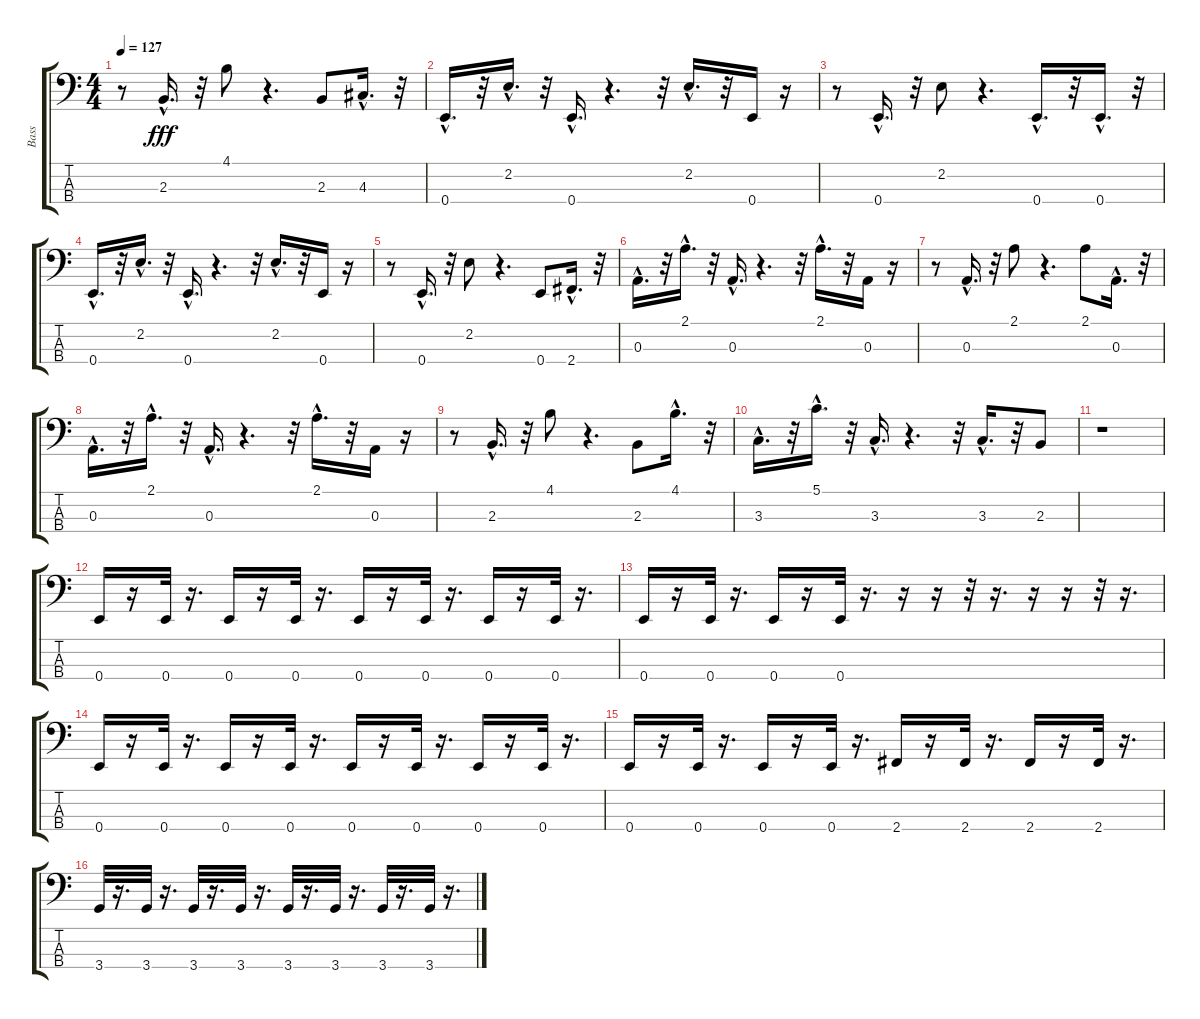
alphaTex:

\track (" Bass" " Bass") {instrument slapbass2}
\staff {score tabs}
\tuning (G2 D2 A1 E1) {hide}
\ts (4 4)
\tempo 127
\clef f4
\ks c
r.8{dy fff} 2.3{hac}.16{d} r.32 4.1.8 r.4{d} 2.3.8 4.3{hac}.16{d} r.32 |
0.4{hac}.16{d} r.32 2.2{hac}.16{d} r.32 0.4{hac}.16{d} r.4{d} r.32 2.2{hac}.16{d} r.32 0.4.16 r.16 |
r.8 0.4{hac}.16{d} r.32 2.2.8 r.4{d} 0.4{hac}.16{d} r.32 0.4{hac}.16{d} r.32 |
0.4{hac}.16{d} r.32 2.2{hac}.16{d} r.32 0.4{hac}.16{d} r.4{d} r.32 2.2{hac}.16{d} r.32 0.4.16 r.16 |
r.8 0.4{hac}.16{d} r.32 2.2.8 r.4{d} 0.4.8 2.4{hac}.16{d} r.32 |
0.3{hac}.16{d} r.32 2.1{hac}.16{d} r.32 0.3{hac}.16{d} r.4{d} r.32 2.1{hac}.16{d} r.32 0.3.16 r.16 |
r.8 0.3{hac}.16{d} r.32 2.1.8 r.4{d} 2.1.8 0.3{hac}.16{d} r.32 |
0.3{hac}.16{d} r.32 2.1{hac}.16{d} r.32 0.3{hac}.16{d} r.4{d} r.32 2.1{hac}.16{d} r.32 0.3.16 r.16 |
r.8 2.3{hac}.16{d} r.32 4.1.8 r.4{d} 2.3.8 4.1{hac}.16{d} r.32 |
3.3{hac}.16{d} r.32 5.1{hac}.16{d} r.32 3.3{hac}.16{d} r.4{d} r.32 3.3{hac}.16{d} r.32 2.3.8 |
r.1 |
0.4.16 r.16 0.4.32 r.16{d} 0.4.16 r.16 0.4.32 r.16{d} 0.4.16 r.16 0.4.32 r.16{d} 0.4.16 r.16 0.4.32 r.16{d} |
0.4.16 r.16 0.4.32 r.16{d} 0.4.16 r.16 0.4.32 r.16{d} r.16 r.16 r.32 r.16{d} r.16 r.16 r.32 r.16{d} |
0.4.16 r.16 0.4.32 r.16{d} 0.4.16 r.16 0.4.32 r.16{d} 0.4.16 r.16 0.4.32 r.16{d} 0.4.16 r.16 0.4.32 r.16{d} |
0.4.16 r.16 0.4.32 r.16{d} 0.4.16 r.16 0.4.32 r.16{d} 2.4.16 r.16 2.4.32 r.16{d} 2.4.16 r.16 2.4.32 r.16{d} |
3.4.32 r.16{d} 3.4.32 r.16{d} 3.4.32 r.16{d} 3.4.32 r.16{d} 3.4.32 r.16{d} 3.4.32 r.16{d} 3.4.32 r.16{d} 3.4.32 r.16{d}
